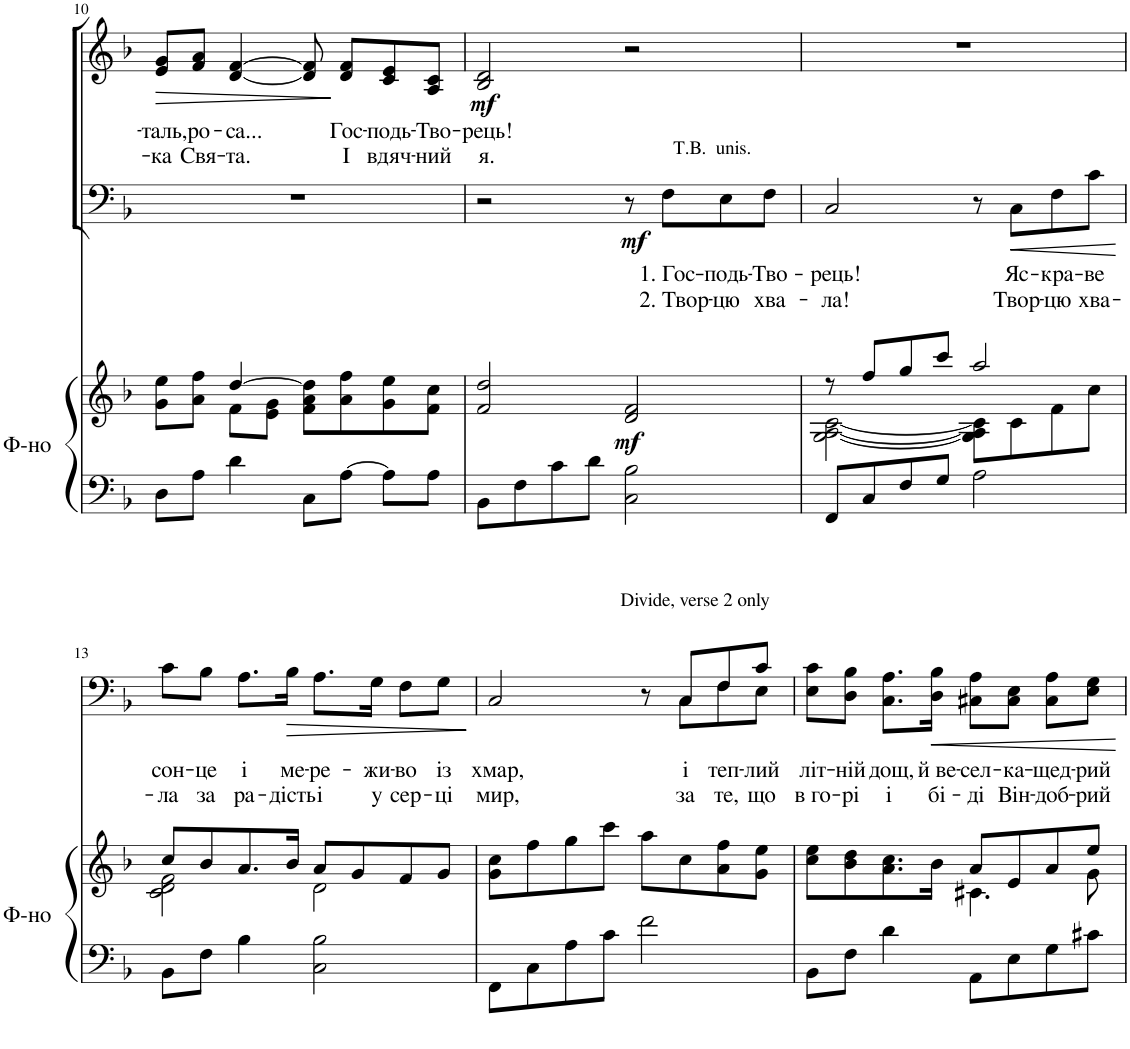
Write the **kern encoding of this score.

**kern	**kern	**dynam	**kern	**text	**text	**text	**dynam	**kern	**text	**text	**text	**dynam
*part3	*part3	*part3	*part2	*part2	*part2	*part2	*part2	*part1	*part1	*part1	*part1	*part1
*staff4	*staff3	*staff3/4	*staff2	*staff2	*staff2	*staff2	*staff2	*staff1	*staff1	*staff1	*staff1	*staff1
*I"Ф-но	*	*	*I"Бас	*	*	*	*	*I"Сопрано	*	*	*	*
!!LO:PB:g=z
*clefF4	*clefG2	*	*clefF4	*	*	*	*	*clefG2	*	*	*	*
*k[b-]	*k[b-]	*	*k[b-]	*	*	*	*	*k[b-]	*	*	*	*
*M4/4	*M4/4	*	*M4/4	*	*	*	*	*M4/4	*	*	*	*
=10	=10	=10	=10	=10	=10	=10	=10	=10	=10	=10	=10	=10
*	*^	*	*	*	*	*	*	*	*	*	*	*
!	!	!	!	!	!	!	!	!	!	!	!LO:LY:b	!LO:LY:b	!LO:HP:b
8D\L	8g\ 8ee\L	4ryy	.	1r	.	.	.	.	8e/ 8g/L	.	-таль,	-ка	>
!	!	!	!	!	!	!	!	!	!	!	!LO:LY:b	!LO:LY:b	!
8A\J	8a\ 8ff\J	.	.	.	.	.	.	.	8f/ 8a/J	.	ро-	Свя-	.
!	!	!	!	!	!	!	!	!	!	!	!LO:LY:b	!LO:LY:b	!
4d\	[4dd/	8f\L	.	.	.	.	.	.	[4d/ [4f/	.	-са...	-та.	.
.	.	8e\ 8g\J	.	.	.	.	.	.	.	.	.	.	.
8C\L	8f\ 8a\ 8dd\]L	2ryy	.	.	.	.	.	.	8d/] 8f/]	.	.	.	.
!	!	!	!	!	!	!	!	!	!	!	!LO:LY:b	!LO:LY:b	!
[8A\J	8a\ 8ff\	.	.	.	.	.	.	.	8d/ 8f/L	.	Гос-	І	]
!	!	!	!	!	!	!	!	!	!	!	!LO:LY:b	!LO:LY:b	!
8A\L]	8g\ 8ee\	.	.	.	.	.	.	.	8c/ 8e/	.	-подь-	вдяч-	.
!	!	!	!	!	!	!	!	!	!	!	!LO:LY:b	!LO:LY:b	!
8A\J	8f\ 8cc\J	.	.	.	.	.	.	.	8A/ 8c/J	.	-Тво-	-ний	.
*	*v	*v	*	*	*	*	*	*	*	*	*	*	*
=11	=11	=11	=11	=11	=11	=11	=11	=11	=11	=11	=11	=11
!	!	!	!LO:TX:a:t=T.B.  unis.	!	!	!	!	!	!	!	!	!
!	!	!	!	!	!	!	!	!	!	!LO:LY:b	!LO:LY:b	!LO:DY:b
8BB-\L	2f/ 2dd/	.	2r	.	.	.	.	2B-/ 2d/	.	-рець!	я.	mf
8F\	.	.	.	.	.	.	.	.	.	.	.	.
8c\	.	.	.	.	.	.	.	.	.	.	.	.
8d\J	.	.	.	.	.	.	.	.	.	.	.	.
!	!	!LO:DY:b	!	!	!	!	!LO:DY:b	!	!	!	!	!
2C\ 2B-\	2d/ 2f/	mf	8r	.	.	.	mf	2r	.	.	.	.
!	!	!	!	!	!LO:LY:b	!LO:LY:b	!	!	!	!	!	!
.	.	.	8F\L	.	1. Гос-	2. Твор-	.	.	.	.	.	.
!	!	!	!	!	!LO:LY:b	!LO:LY:b	!	!	!	!	!	!
.	.	.	8E\	.	-подь-	-цю	.	.	.	.	.	.
!	!	!	!	!	!LO:LY:b	!LO:LY:b	!	!	!	!	!	!
.	.	.	8F\J	.	-Тво-	хва-	.	.	.	.	.	.
=12	=12	=12	=12	=12	=12	=12	=12	=12	=12	=12	=12	=12
*	*^	*	*	*	*	*	*	*	*	*	*	*
!	!	!	!	!	!	!LO:LY:b	!LO:LY:b	!	!	!	!	!	!
8FF/L	8r	[2G\ [2A\ [2c\	.	2C/	.	-рець!	-ла!	.	1r	.	.	.	.
8C/	8ff/L	.	.	.	.	.	.	.	.	.	.	.	.
8F/	8gg/	.	.	.	.	.	.	.	.	.	.	.	.
8G/J	8ccc/J	.	.	.	.	.	.	.	.	.	.	.	.
2A\	2aa/	8G\] 8A\] 8c\]L	.	8r	.	.	.	.	.	.	.	.	.
!	!	!	!	!	!	!LO:LY:b	!LO:LY:b	!LO:HP:b	!	!	!	!	!
.	.	8c\	.	8C\L	.	Яс-	Твор-	<	.	.	.	.	.
!	!	!	!	!	!	!LO:LY:b	!LO:LY:b	!	!	!	!	!	!
.	.	8f\	.	8F\	.	-кра-	-цю	.	.	.	.	.	.
!	!	!	!	!	!	!LO:LY:b	!LO:LY:b	!	!	!	!	!	!
.	.	8cc\J	.	8c\J	.	-ве	хва-	.	.	.	.	.	.
*	*v	*v	*	*	*	*	*	*	*	*	*	*	*
.	.	.	.	.	.	.	[	.	.	.	.	.
!!LO:LB:g=z
=13	=13	=13	=13	=13	=13	=13	=13	=13	=13	=13	=13	=13
*	*^	*	*	*	*	*	*	*	*	*	*	*
!	!	!	!	!	!	!LO:LY:b	!LO:LY:b	!	!	!	!	!	!
8BB-\L	8cc/L	2c\ 2d\ 2f\	.	8c\L	.	сон-	-ла	.	1r	.	.	.	.
!	!	!	!	!	!	!LO:LY:b	!LO:LY:b	!	!	!	!	!	!
8F\J	8b-/	.	.	8B-\J	.	-це	за	.	.	.	.	.	.
!	!	!	!	!	!	!LO:LY:b	!LO:LY:b	!	!	!	!	!	!
4B-\	8.a/	.	.	8.A\L	.	і	ра-	.	.	.	.	.	.
!	!	!	!	!	!	!LO:LY:b	!LO:LY:b	!LO:HP:b	!	!	!	!	!
.	16b-/Jk	.	.	16B-\Jk	.	ме-	-дість	>	.	.	.	.	.
!	!	!	!	!	!	!LO:LY:b	!LO:LY:b	!	!	!	!	!	!
2C\ 2B-\	8a/L	2d\	.	8.A\L	.	-ре-	і	.	.	.	.	.	.
.	8g/	.	.	.	.	.	.	.	.	.	.	.	.
!	!	!	!	!	!	!LO:LY:b	!LO:LY:b	!	!	!	!	!	!
.	.	.	.	16G\Jk	.	-жи-	у	.	.	.	.	.	.
!	!	!	!	!	!	!LO:LY:b	!LO:LY:b	!	!	!	!	!	!
.	8f/	.	.	8F\L	.	-во	сер-	.	.	.	.	.	.
!	!	!	!	!	!	!LO:LY:b	!LO:LY:b	!	!	!	!	!	!
.	8g/J	.	.	8G\J	.	із	-ці	.	.	.	.	.	.
*	*v	*v	*	*	*	*	*	*	*	*	*	*	*
.	.	.	.	.	.	.	]	.	.	.	.	.
=14	=14	=14	=14	=14	=14	=14	=14	=14	=14	=14	=14	=14
!	!	!	!	!	!	!	!	!LO:TX:a:t=Divide, verse 2 only	!	!	!	!
!	!	!	!	!	!LO:LY:b	!LO:LY:b	!	!	!	!	!	!
*	*	*	*^	*	*	*	*	*	*	*	*	*
8FF\L	8g\ 8cc\L	.	2C/	8ryy	.	хмар,	мир,	.	1r	.	.	.	.
*	*	*	*v	*v	*	*	*	*	*	*	*	*	*
8C\	8ff\	.	.	.	.	.	.	.	.	.	.	.
8A\	8gg\	.	.	.	.	.	.	.	.	.	.	.
8c\J	8ccc\J	.	.	.	.	.	.	.	.	.	.	.
2f\	8aa\L	.	8r	.	.	.	.	.	.	.	.	.
!	!	!	!	!	!LO:LY:b	!LO:LY:b	!	!	!	!	!	!
*	*	*	*^	*	*	*	*	*	*	*	*	*
.	8cc\	.	8C/L	8C\L	.	і	за	.	.	.	.	.	.
!	!	!	!	!	!	!LO:LY:b	!LO:LY:b	!	!	!	!	!	!
.	8a\ 8ff\	.	8F/	8F\	.	теп-	те,	.	.	.	.	.	.
!	!	!	!	!	!	!LO:LY:b	!LO:LY:b	!	!	!	!	!	!
.	8g\ 8ee\J	.	8c/J	8E\J	.	-лий	що	.	.	.	.	.	.
=15	=15	=15	=15	=15	=15	=15	=15	=15	=15	=15	=15	=15	=15
*	*^	*	*	*	*	*	*	*	*	*	*	*	*
!	!	!	!	!	!	!	!LO:LY:b	!LO:LY:b	!	!	!	!	!	!
*	*	*	*	*v	*v	*	*	*	*	*	*	*	*	*
8BB-\L	8cc\ 8ee\L	2ryy	.	8E\ 8c\L	.	літ-	в го-	.	1r	.	.	.	.
!	!	!	!	!	!	!LO:LY:b	!LO:LY:b	!	!	!	!	!	!
8F\J	8b-\ 8dd\	.	.	8D\ 8B-\J	.	-ній	-рі	.	.	.	.	.	.
!	!	!	!	!	!	!LO:LY:b	!LO:LY:b	!	!	!	!	!	!
4d\	8.a\ 8.cc\	.	.	8.C\ 8.A\L	.	дощ,	і	.	.	.	.	.	.
!	!	!	!	!	!	!LO:LY:b	!LO:LY:b	!LO:HP:b	!	!	!	!	!
.	16b-\Jk	.	.	16D\ 16B-\Jk	.	й ве-	бі-	<	.	.	.	.	.
!	!	!	!	!	!	!LO:LY:b	!LO:LY:b	!	!	!	!	!	!
8AA\L	8a/L	4.c#X\	.	8C#X\ 8A\L	.	-сел-	-ді	.	.	.	.	.	.
!	!	!	!	!	!	!LO:LY:b	!LO:LY:b	!	!	!	!	!	!
8E\	8e/	.	.	8C#\ 8E\J	.	-ка-	Він-	.	.	.	.	.	.
!	!	!	!	!	!	!LO:LY:b	!LO:LY:b	!	!	!	!	!	!
8G\	8a/	.	.	8C#\ 8A\L	.	-щед-	-доб-	.	.	.	.	.	.
!	!	!	!	!	!	!LO:LY:b	!LO:LY:b	!	!	!	!	!	!
8c#X\J	8ee/J	8g\	.	8E\ 8G\J	.	-рий	-рий	.	.	.	.	.	.
*	*v	*v	*	*	*	*	*	*	*	*	*	*	*
.	.	.	.	.	.	.	[	.	.	.	.	.
=	=	=	=	=	=	=	=	=	=	=	=	=
*-	*-	*-	*-	*-	*-	*-	*-	*-	*-	*-	*-	*-
